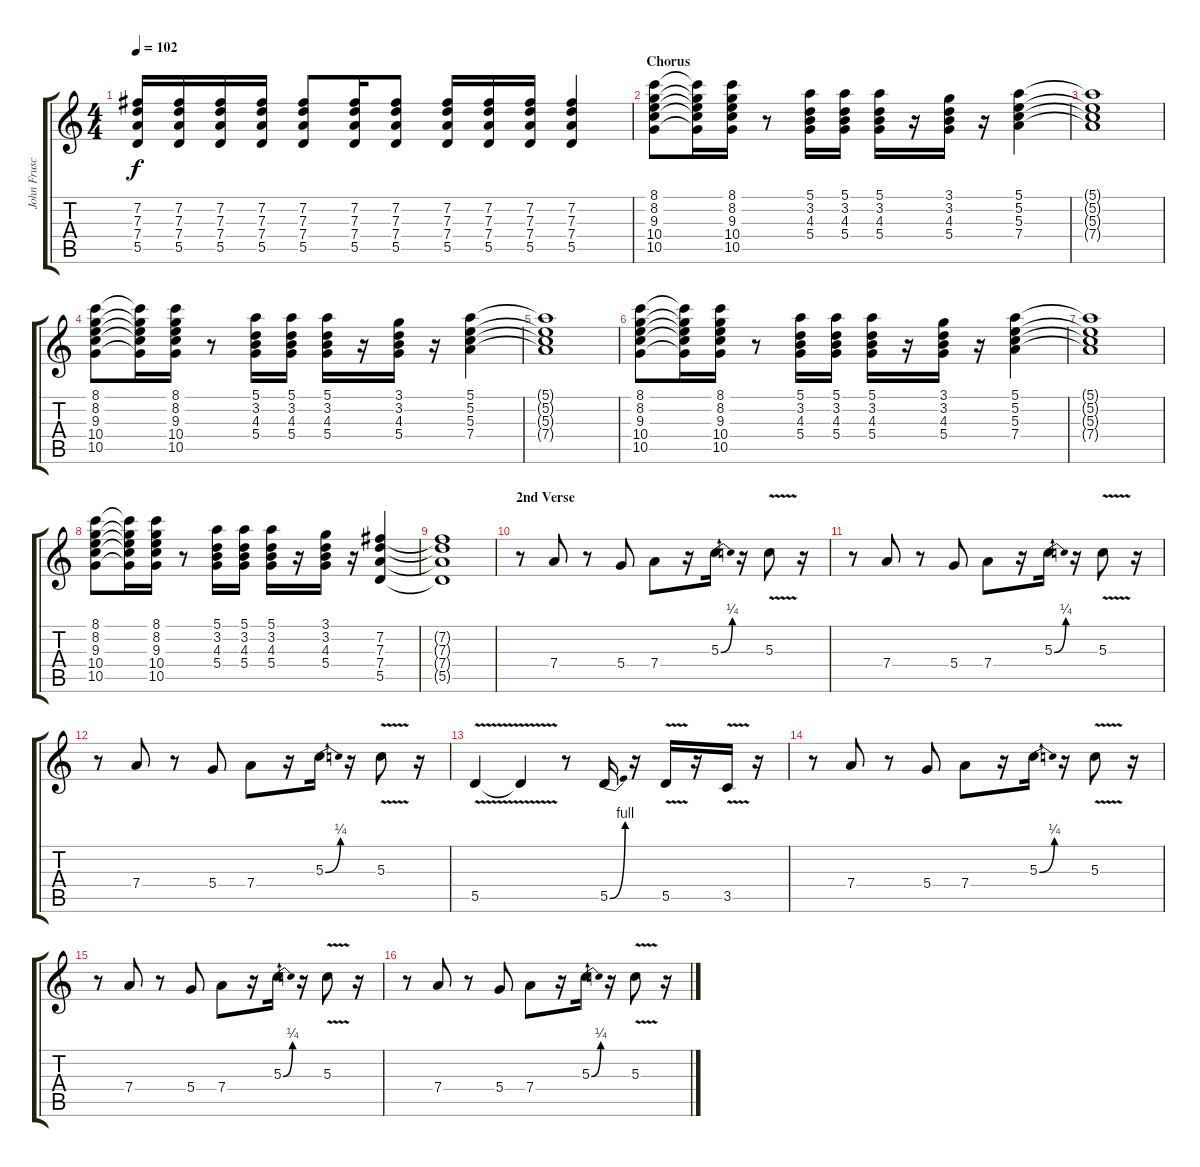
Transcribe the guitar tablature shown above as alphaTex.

\track ("John Frusciante" "John Frusc") {instrument electricguitarclean}
\staff {score tabs}
\tuning (E4 B3 G3 D3 A2 E2) {hide}
\ts (4 4)
\tempo 102
\clef g2
\ks c
(7.2 7.3 7.4 5.5).16{dy f} (7.2 7.3 7.4 5.5).16 (7.2 7.3 7.4 5.5).16 (7.2 7.3 7.4 5.5).16 (7.2 7.3 7.4 5.5).8 (7.2 7.3 7.4 5.5).16 (7.2 7.3 7.4 5.5).8 (7.2 7.3 7.4 5.5).16 (7.2 7.3 7.4 5.5).16 (7.2 7.3 7.4 5.5).16 (7.2 7.3 7.4 5.5).4 |
\section ("" "Chorus")
(8.1 8.2 9.3 10.4 10.5).8 (8.1{t} 8.2{t} 9.3{t} 10.4{t} 10.5{t}).16 (8.1 8.2 9.3 10.4 10.5).16 r.8 (5.1 3.2 4.3 5.4).16 (5.1 3.2 4.3 5.4).16 (5.1 3.2 4.3 5.4).16 r.16 (3.1 3.2 4.3 5.4).16 r.16 (5.1 5.2 5.3 7.4).4 |
(5.1{t} 5.2{t} 5.3{t} 7.4{t}).1 |
(8.1 8.2 9.3 10.4 10.5).8 (8.1{t} 8.2{t} 9.3{t} 10.4{t} 10.5{t}).16 (8.1 8.2 9.3 10.4 10.5).16 r.8 (5.1 3.2 4.3 5.4).16 (5.1 3.2 4.3 5.4).16 (5.1 3.2 4.3 5.4).16 r.16 (3.1 3.2 4.3 5.4).16 r.16 (5.1 5.2 5.3 7.4).4 |
(5.1{t} 5.2{t} 5.3{t} 7.4{t}).1 |
(8.1 8.2 9.3 10.4 10.5).8 (8.1{t} 8.2{t} 9.3{t} 10.4{t} 10.5{t}).16 (8.1 8.2 9.3 10.4 10.5).16 r.8 (5.1 3.2 4.3 5.4).16 (5.1 3.2 4.3 5.4).16 (5.1 3.2 4.3 5.4).16 r.16 (3.1 3.2 4.3 5.4).16 r.16 (5.1 5.2 5.3 7.4).4 |
(5.1{t} 5.2{t} 5.3{t} 7.4{t}).1 |
(8.1 8.2 9.3 10.4 10.5).8 (8.1{t} 8.2{t} 9.3{t} 10.4{t} 10.5{t}).16 (8.1 8.2 9.3 10.4 10.5).16 r.8 (5.1 3.2 4.3 5.4).16 (5.1 3.2 4.3 5.4).16 (5.1 3.2 4.3 5.4).16 r.16 (3.1 3.2 4.3 5.4).16 r.16 (7.2 7.3 7.4 5.5).4 |
(7.2{t} 7.3{t} 7.4{t} 5.5{t}).1 |
\section ("" "2nd Verse")
r.8 7.4.8 r.8 5.4.8 7.4.8 r.16 5.3{be (bend 0 0 60 1)}.16 r.16 5.3{v}.8 r.16 |
r.8 7.4.8 r.8 5.4.8 7.4.8 r.16 5.3{be (bend 0 0 60 1)}.16 r.16 5.3{v}.8 r.16 |
r.8 7.4.8 r.8 5.4.8 7.4.8 r.16 5.3{be (bend 0 0 60 1)}.16 r.16 5.3{v}.8 r.16 |
5.5{v}.4 5.5{t}.4 r.8 5.5{be (bend 0 0 60 4)}.16 r.16 5.5{v}.16 r.16 3.5{v}.16 r.16 |
r.8 7.4.8 r.8 5.4.8 7.4.8 r.16 5.3{be (bend 0 0 60 1)}.16 r.16 5.3{v}.8 r.16 |
r.8 7.4.8 r.8 5.4.8 7.4.8 r.16 5.3{be (bend 0 0 60 1)}.16 r.16 5.3{v}.8 r.16 |
r.8 7.4.8 r.8 5.4.8 7.4.8 r.16 5.3{be (bend 0 0 60 1)}.16 r.16 5.3{v}.8 r.16
